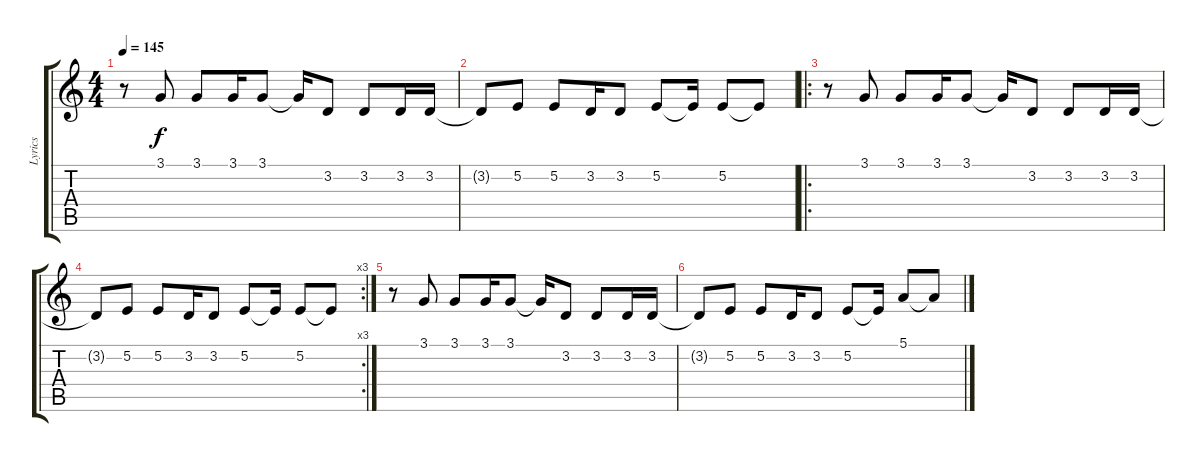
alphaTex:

\track ("Lyrics" "Lyrics") {instrument oboe}
\staff {score tabs}
\tuning (E4 B3 G3 D3 A2 E2) {hide}
\ts (4 4)
\tempo 145
\clef g2
\ks c
r.8{dy f} 3.1.8 3.1.8 3.1.16 3.1.8 3.1{t}.16 3.2.8 3.2.8 3.2.16 3.2.16 |
3.2{t}.8 5.2.8 5.2.8 3.2.16 3.2.8 5.2.8 5.2{t}.16 5.2.8 5.2{t}.8 |
\ro
r.8 3.1.8 3.1.8 3.1.16 3.1.8 3.1{t}.16 3.2.8 3.2.8 3.2.16 3.2.16 |
\rc 3
3.2{t}.8 5.2.8 5.2.8 3.2.16 3.2.8 5.2.8 5.2{t}.16 5.2.8 5.2{t}.8 |
r.8 3.1.8 3.1.8 3.1.16 3.1.8 3.1{t}.16 3.2.8 3.2.8 3.2.16 3.2.16 |
3.2{t}.8 5.2.8 5.2.8 3.2.16 3.2.8 5.2.8 5.2{t}.16 5.1.8 5.1{t}.8
